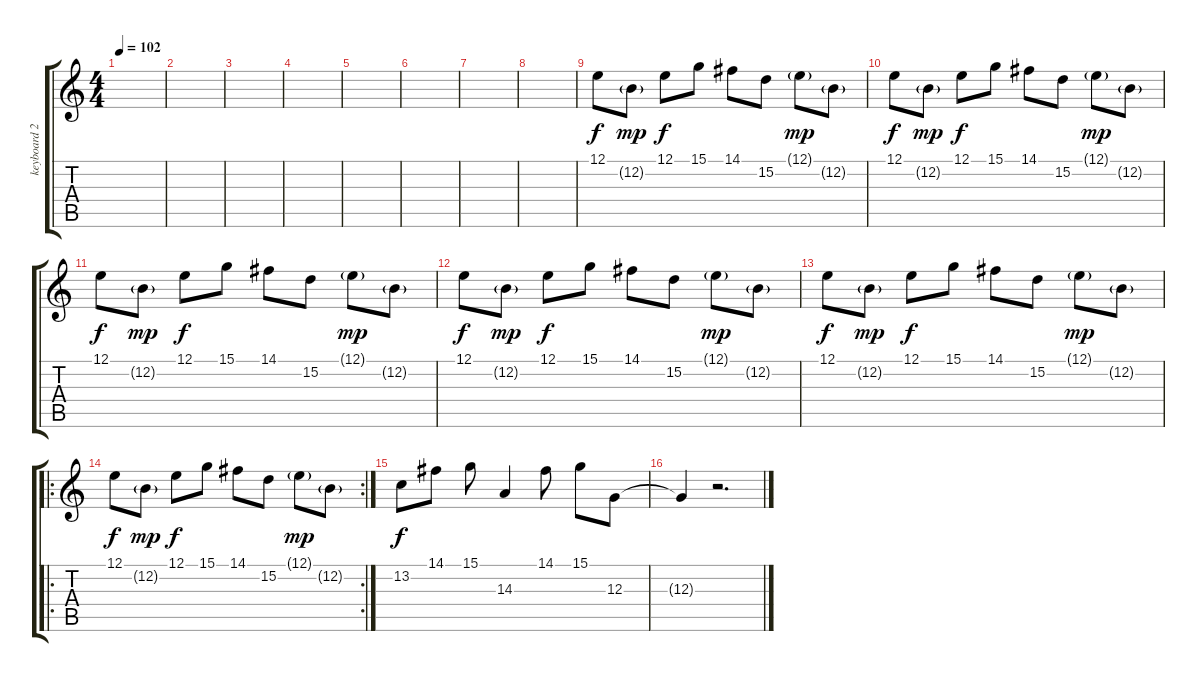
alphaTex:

\track ("keyboard 2" "keyboard 2") {instrument fx5brightness}
\staff {score tabs}
\tuning (E4 B3 G3 D3 A2 E2) {hide}
\ts (4 4)
\tempo 102
\clef g2
\ks c
|
|
|
|
|
|
|
|
12.1.8{volume 8} 12.2{g}.8{dy mp} 12.1.8{dy f} 15.1.8 14.1.8 15.2.8 12.1{g}.8{dy mp} 12.2{g}.8 |
12.1.8{dy f volume 8} 12.2{g}.8{dy mp} 12.1.8{dy f} 15.1.8 14.1.8 15.2.8 12.1{g}.8{dy mp} 12.2{g}.8 |
12.1.8{dy f volume 8} 12.2{g}.8{dy mp} 12.1.8{dy f} 15.1.8 14.1.8 15.2.8 12.1{g}.8{dy mp} 12.2{g}.8 |
12.1.8{dy f volume 8} 12.2{g}.8{dy mp} 12.1.8{dy f} 15.1.8 14.1.8 15.2.8 12.1{g}.8{dy mp} 12.2{g}.8 |
12.1.8{dy f volume 8} 12.2{g}.8{dy mp} 12.1.8{dy f} 15.1.8 14.1.8 15.2.8 12.1{g}.8{dy mp} 12.2{g}.8 |
\ro
\rc 2
12.1.8{dy f} 12.2{g}.8{dy mp} 12.1.8{dy f} 15.1.8 14.1.8 15.2.8 12.1{g}.8{dy mp} 12.2{g}.8 |
13.2.8{dy f} 14.1.8 15.1.8 14.3.4 14.1.8 15.1.8 12.3.8 |
12.3{t}.4 r.2{d}
